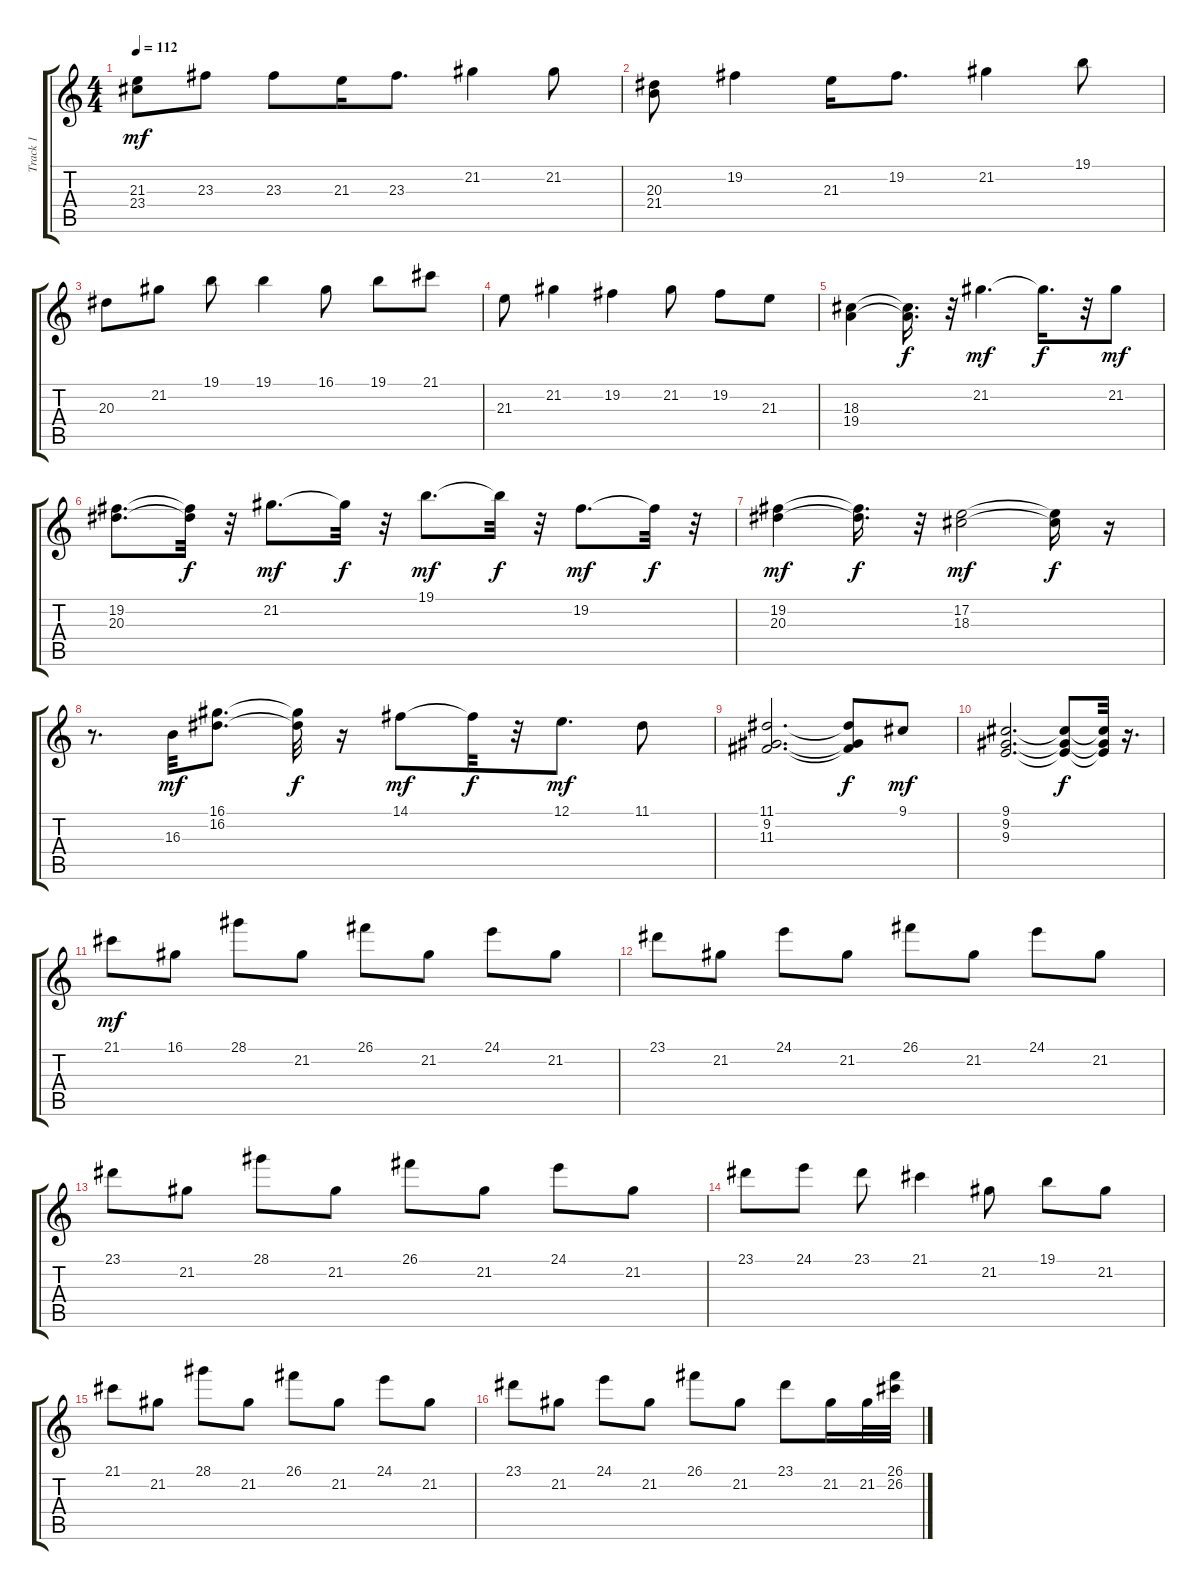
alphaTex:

\track ("Track 1" "Track 1") {instrument acousticgrandpiano}
\staff {score tabs}
\tuning (E4 B3 G3 D3 A2 E2) {hide}
\ts (4 4)
\tempo 112
\clef g2
\ks c
(21.3 23.4).8{dy mf} 23.3.8 23.3.8 21.3.16 23.3.8{d} 21.2.4 21.2.8 |
(20.3 21.4).8 19.2.4 21.3.16 19.2.8{d} 21.2.4 19.1.8 |
20.3.8 21.2.8 19.1.8 19.1.4 16.1.8 19.1.8 21.1.8 |
21.3.8 21.2.4 19.2.4 21.2.8 19.2.8 21.3.8 |
(18.3 19.4).4 (18.3{t} 19.4{t}).16{d dy f} r.32 21.2.4{d dy mf} 21.2{t}.16{d dy f} r.32 21.2.8{dy mf} |
(19.2 20.3).8{d} (19.2{t} 20.3{t}).32{dy f} r.32 21.2.8{d dy mf} 21.2{t}.32{dy f} r.32 19.1.8{d dy mf} 19.1{t}.32{dy f} r.32 19.2.8{d dy mf} 19.2{t}.32{dy f} r.32 |
(19.2 20.3).4{dy mf} (19.2{t} 20.3{t}).16{d dy f} r.32 (17.2 18.3).2{dy mf} (17.2{t} 18.3{t}).16{dy f} r.16 |
r.8{d} 16.3.32{dy mf} (16.1 16.2).8{d} (16.1{t} 16.2{t}).32{dy f} r.16 14.1.8{dy mf} 14.1{t}.32{dy f} r.32 12.1.8{d dy mf} 11.1.8 |
(11.1 9.2 11.3).2{d} (11.1{t} 9.2{t} 11.3{t}).8{dy f} 9.1.8{dy mf} |
(9.1 9.2 9.3).2{d} (9.1{t} 9.2{t} 9.3{t}).8{dy f} (9.1{t} 9.2{t} 9.3{t}).32 r.16{d} |
21.1.8{dy mf} 16.1.8 28.1.8 21.2.8 26.1.8 21.2.8 24.1.8 21.2.8 |
23.1.8 21.2.8 24.1.8 21.2.8 26.1.8 21.2.8 24.1.8 21.2.8 |
23.1.8 21.2.8 28.1.8 21.2.8 26.1.8 21.2.8 24.1.8 21.2.8 |
23.1.8 24.1.8 23.1.8 21.1.4 21.2.8 19.1.8 21.2.8 |
21.1.8 21.2.8 28.1.8 21.2.8 26.1.8 21.2.8 24.1.8 21.2.8 |
23.1.8 21.2.8 24.1.8 21.2.8 26.1.8 21.2.8 23.1.8 21.2.16 21.2.32 (26.1 26.2).32
